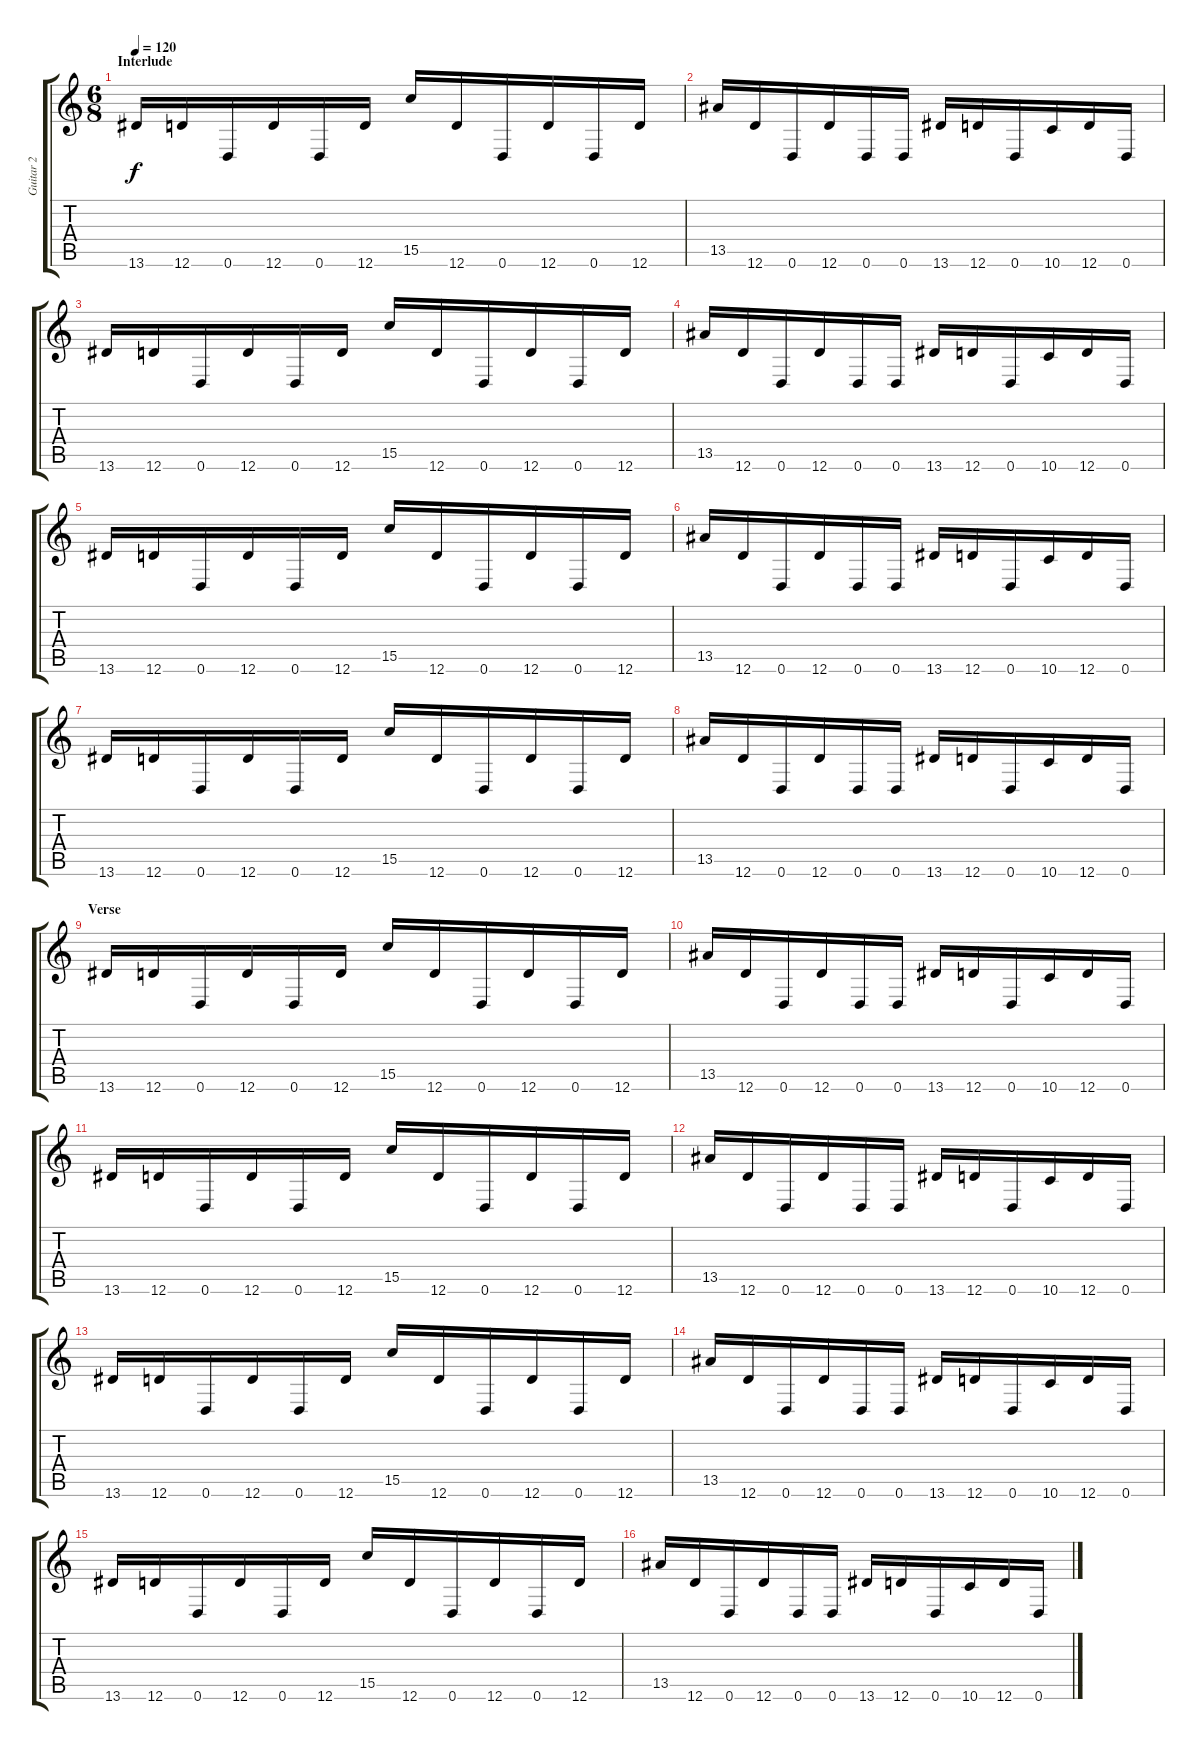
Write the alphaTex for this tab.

\track ("Guitar 2" "Guitar 2") {instrument distortionguitar}
\staff {score tabs}
\tuning (E4 B3 G3 D3 A2 D2) {hide}
\ts (6 8)
\section ("" "Interlude")
\tempo 120
\clef g2
\ks c
13.6.16{dy f} 12.6.16 0.6.16 12.6.16 0.6.16 12.6.16 15.5.16 12.6.16 0.6.16 12.6.16 0.6.16 12.6.16 |
13.5.16 12.6.16 0.6.16 12.6.16 0.6.16 0.6.16 13.6.16 12.6.16 0.6.16 10.6.16 12.6.16 0.6.16 |
13.6.16 12.6.16 0.6.16 12.6.16 0.6.16 12.6.16 15.5.16 12.6.16 0.6.16 12.6.16 0.6.16 12.6.16 |
13.5.16 12.6.16 0.6.16 12.6.16 0.6.16 0.6.16 13.6.16 12.6.16 0.6.16 10.6.16 12.6.16 0.6.16 |
13.6.16 12.6.16 0.6.16 12.6.16 0.6.16 12.6.16 15.5.16 12.6.16 0.6.16 12.6.16 0.6.16 12.6.16 |
13.5.16 12.6.16 0.6.16 12.6.16 0.6.16 0.6.16 13.6.16 12.6.16 0.6.16 10.6.16 12.6.16 0.6.16 |
13.6.16 12.6.16 0.6.16 12.6.16 0.6.16 12.6.16 15.5.16 12.6.16 0.6.16 12.6.16 0.6.16 12.6.16 |
13.5.16 12.6.16 0.6.16 12.6.16 0.6.16 0.6.16 13.6.16 12.6.16 0.6.16 10.6.16 12.6.16 0.6.16 |
\section ("" "Verse")
13.6.16 12.6.16 0.6.16 12.6.16 0.6.16 12.6.16 15.5.16 12.6.16 0.6.16 12.6.16 0.6.16 12.6.16 |
13.5.16 12.6.16 0.6.16 12.6.16 0.6.16 0.6.16 13.6.16 12.6.16 0.6.16 10.6.16 12.6.16 0.6.16 |
13.6.16 12.6.16 0.6.16 12.6.16 0.6.16 12.6.16 15.5.16 12.6.16 0.6.16 12.6.16 0.6.16 12.6.16 |
13.5.16 12.6.16 0.6.16 12.6.16 0.6.16 0.6.16 13.6.16 12.6.16 0.6.16 10.6.16 12.6.16 0.6.16 |
13.6.16 12.6.16 0.6.16 12.6.16 0.6.16 12.6.16 15.5.16 12.6.16 0.6.16 12.6.16 0.6.16 12.6.16 |
13.5.16 12.6.16 0.6.16 12.6.16 0.6.16 0.6.16 13.6.16 12.6.16 0.6.16 10.6.16 12.6.16 0.6.16 |
13.6.16 12.6.16 0.6.16 12.6.16 0.6.16 12.6.16 15.5.16 12.6.16 0.6.16 12.6.16 0.6.16 12.6.16 |
13.5.16 12.6.16 0.6.16 12.6.16 0.6.16 0.6.16 13.6.16 12.6.16 0.6.16 10.6.16 12.6.16 0.6.16
